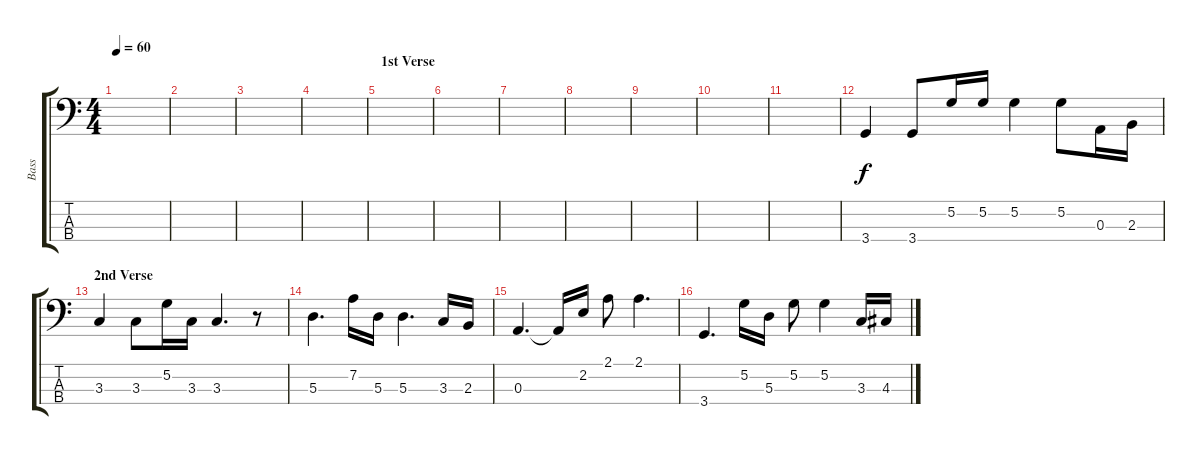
\track ("Bass" "Bass") {instrument acousticbass}
\staff {score tabs}
\tuning (G2 D2 A1 E1) {hide}
\ts (4 4)
\tempo 60
\clef f4
\ks c
|
|
|
|
\section ("" "1st Verse")
|
|
|
|
|
|
|
3.4.4 3.4.8 5.2.16 5.2.16 5.2.4 5.2.8 0.3.16 2.3.16 |
\section ("" "2nd Verse")
3.3.4 3.3.8 5.2.16 3.3.16 3.3.4{d} r.8 |
5.3.4{d} 7.2.16 5.3.16 5.3.4{d} 3.3.16 2.3.16 |
0.3.4{d} 0.3{t}.16 2.2.16 2.1.8 2.1.4{d} |
3.4.4{d} 5.2.16 5.3.16 5.2.8 5.2.4 3.3.16 4.3.16
